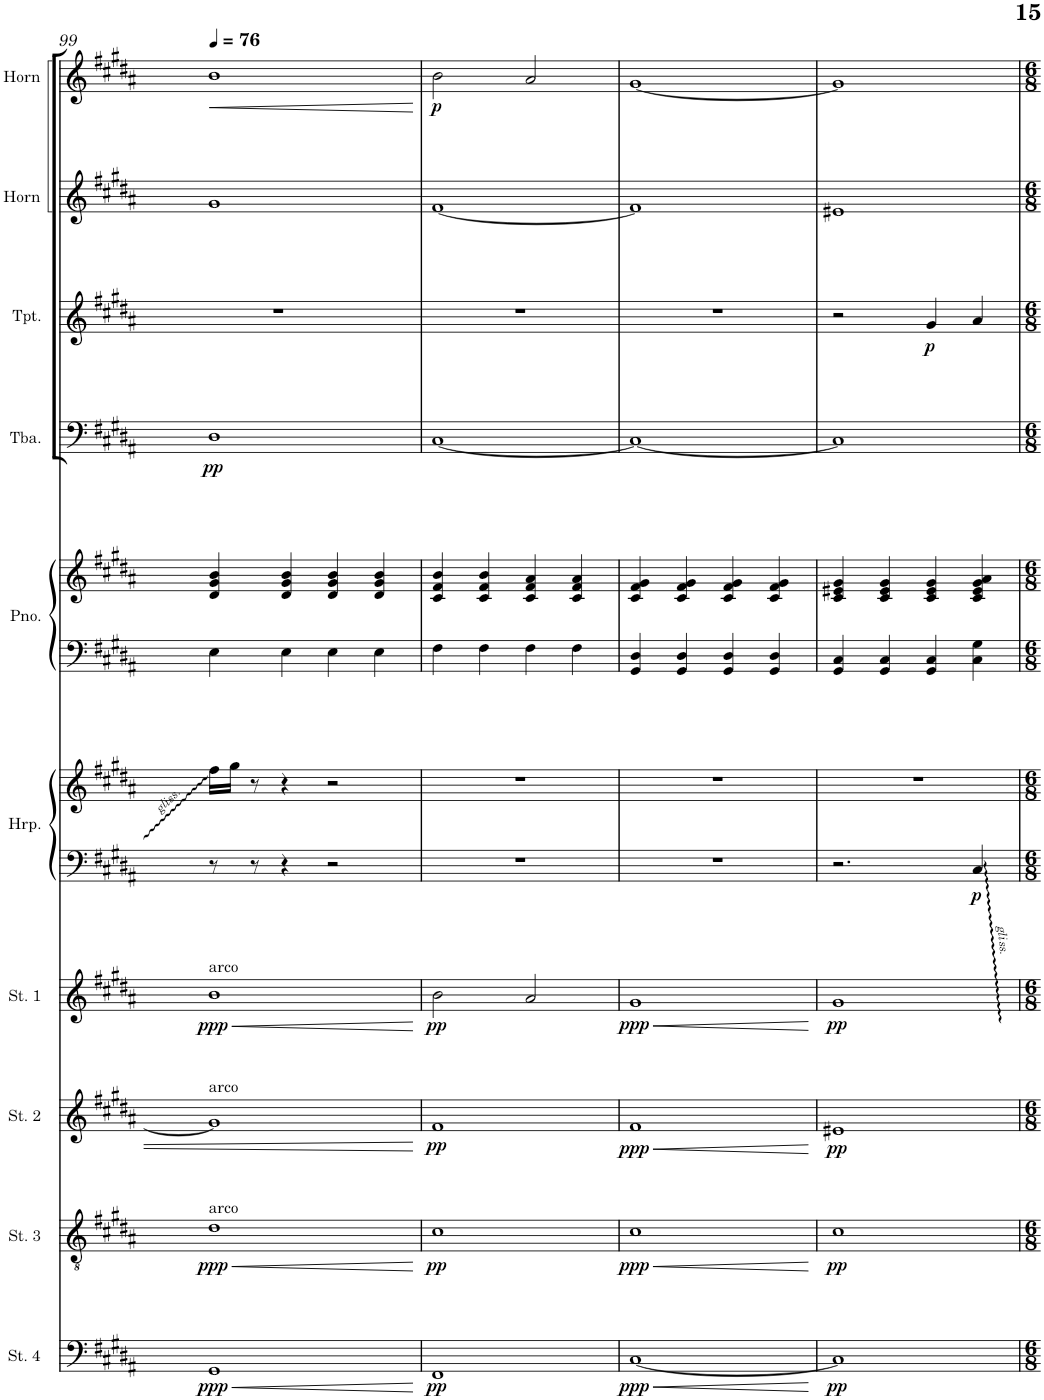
**kern	**dynam	**kern	**dynam	**kern	**dynam	**kern	**dynam	**kern	**kern	**dynam	**kern	**kern	**kern	**dynam	**kern	**dynam	**kern	**kern	**dynam	**kern
*part11	*part11	*part10	*part10	*part9	*part9	*part8	*part8	*part7	*part7	*part7	*part6	*part6	*part5	*part5	*part4	*part4	*part3	*part2	*part2	*part1
*staff13	*staff13	*staff12	*staff12	*staff11	*staff11	*staff10	*staff10	*staff9	*staff8	*staff8/9	*staff7	*staff6	*staff5	*staff5	*staff4	*staff4	*staff3	*staff2	*staff2	*staff1
*I"Strings 4	*	*I"Strings 3	*	*I"Strings 2	*	*I"Strings 1	*	*I"Harp	*	*	*I"Piano	*	*I"Tuba	*	*I"Trumpet	*	*I"Horn	*I"Horn	*	*I"Piccolo
*I'St. 4	*	*I'St. 3	*	*I'St. 2	*	*I'St. 1	*	*I'Hrp.	*	*	*I'Pno.	*	*I'Tba.	*	*I'Tpt.	*	*I'Horn	*I'Horn	*	*I'Picc.
!!LO:PB:g=z
*clefF4	*	*clefGv2	*	*clefG2	*	*clefG2	*	*clefF4	*clefG2	*	*clefF4	*clefG2	*clefF4	*	*clefG2	*	*clefG2	*clefG2	*	*clefG2
*	*	*	*	*	*	*	*	*	*	*	*	*	*	*	*Trd1c2	*	*Trd7c12	*Trd7c12	*	*Trd-7c-12
*k[f#c#g#d#a#]	*	*k[f#c#g#d#a#]	*	*k[f#c#g#d#a#]	*	*k[f#c#g#d#a#]	*	*k[f#c#g#d#a#]	*k[f#c#g#d#a#]	*	*k[f#c#g#d#a#]	*k[f#c#g#d#a#]	*k[f#c#g#d#a#]	*	*k[f#c#g#d#a#]	*	*k[f#c#g#d#a#]	*k[f#c#g#d#a#]	*	*k[f#c#g#d#a#]
*M4/4	*	*M4/4	*	*M4/4	*	*M4/4	*	*M4/4	*M4/4	*	*M4/4	*M4/4	*M4/4	*	*M4/4	*	*M4/4	*M4/4	*	*M4/4
*MM76	*	*MM76	*	*MM76	*	*MM76	*	*MM76	*MM76	*	*MM76	*MM76	*MM76	*	*MM76	*	*MM76	*MM76	*	*MM76
=99	=99	=99	=99	=99	=99	=99	=99	=99	=99	=99	=99	=99	=99	=99	=99	=99	=99	=99	=99	=99
!	!	!	!	!	!	!LO:TX:a:t=arco	!	!	!	!	!	!	!	!	!	!	!	!	!	!
!	!	!	!	!LO:TX:a:t=arco	!	!	!	!	!	!	!	!	!	!	!	!	!	!	!	!
!	!	!LO:TX:a:t=arco	!	!	!	!	!	!	!	!	!	!	!	!	!	!	!	!	!	!
!	!LO:HP:b	!	!LO:HP:b	!	!	!	!LO:HP:b	!	!	!	!	!	!	!	!	!	!	!	!LO:HP:b	!
!	!LO:DY:n=1:b	!	!LO:DY:n=1:b	!	!	!	!LO:DY:n=1:b	!	!	!	!	!	!	!LO:DY:b	!	!	!	!	!	!
1GG#	< ppp	1d#	< ppp	1g#]	.	1b	< ppp	8r	16ff#\LL	.	4E\	4d#/ 4g#/ 4b/	1D#	pp	1r	.	1g#	1b	<	1r
.	.	.	.	.	.	.	.	.	16gg#\JJ	.	.	.	.	.	.	.	.	.	.	.
.	.	.	.	.	.	.	.	8r	8r	.	.	.	.	.	.	.	.	.	.	.
.	.	.	.	.	.	.	.	4r	4r	.	4E\	4d#/ 4g#/ 4b/	.	.	.	.	.	.	.	.
.	.	.	.	.	.	.	.	2r	2r	.	4E\	4d#/ 4g#/ 4b/	.	.	.	.	.	.	.	.
.	.	.	.	.	.	.	.	.	.	.	4E\	4d#/ 4g#/ 4b/	.	.	.	.	.	.	.	.
.	[	.	[	.	.	.	[	.	.	.	.	.	.	.	.	.	.	.	[	.
=100	=100	=100	=100	=100	=100	=100	=100	=100	=100	=100	=100	=100	=100	=100	=100	=100	=100	=100	=100	=100
!	!LO:DY:b	!	!LO:DY:b	!	!LO:DY:b	!	!LO:DY:b	!	!	!	!	!	!	!	!	!	!	!	!LO:DY:b	!
1FF#	pp	1c#	pp	1f#	pp	2b\	pp	1r	1r	.	4F#\	4c#/ 4f#/ 4b/	[1C#	.	1r	.	[1f#	2b\	p	1r
.	.	.	.	.	.	.	.	.	.	.	4F#\	4c#/ 4f#/ 4b/	.	.	.	.	.	.	.	.
.	.	.	.	.	.	2a#/	.	.	.	.	4F#\	4c#/ 4f#/ 4a#/	.	.	.	.	.	2a#/	.	.
.	.	.	.	.	.	.	.	.	.	.	4F#\	4c#/ 4f#/ 4a#/	.	.	.	.	.	.	.	.
=101	=101	=101	=101	=101	=101	=101	=101	=101	=101	=101	=101	=101	=101	=101	=101	=101	=101	=101	=101	=101
!	!LO:HP:b	!	!LO:HP:b	!	!LO:HP:b	!	!LO:HP:b	!	!	!	!	!	!	!	!	!	!	!	!	!
!	!LO:DY:n=1:b	!	!LO:DY:n=1:b	!	!LO:DY:n=1:b	!	!LO:DY:n=1:b	!	!	!	!	!	!	!	!	!	!	!	!	!
[1C#	< ppp	1c#	< ppp	1f#	< ppp	1g#	< ppp	1r	1r	.	4GG#/ 4D#/	4c#/ 4f#/ 4g#/	1C#_	.	1r	.	1f#]	[1g#	.	1r
.	.	.	.	.	.	.	.	.	.	.	4GG#/ 4D#/	4c#/ 4f#/ 4g#/	.	.	.	.	.	.	.	.
.	.	.	.	.	.	.	.	.	.	.	4GG#/ 4D#/	4c#/ 4f#/ 4g#/	.	.	.	.	.	.	.	.
.	.	.	.	.	.	.	.	.	.	.	4GG#/ 4D#/	4c#/ 4f#/ 4g#/	.	.	.	.	.	.	.	.
.	[	.	[	.	[	.	[	.	.	.	.	.	.	.	.	.	.	.	.	.
=102	=102	=102	=102	=102	=102	=102	=102	=102	=102	=102	=102	=102	=102	=102	=102	=102	=102	=102	=102	=102
!	!LO:DY:b	!	!LO:DY:b	!	!LO:DY:b	!	!LO:DY:b	!	!	!	!	!	!	!	!	!	!	!	!	!
1C#]	pp	1c#	pp	1e#X	pp	1g#	pp	2.r	1r	.	4GG#/ 4C#/	4c#/ 4e#X/ 4g#/	1C#]	.	2r	.	1e#X	1g#]	.	1r
.	.	.	.	.	.	.	.	.	.	.	4GG#/ 4C#/	4c#/ 4e#/ 4g#/	.	.	.	.	.	.	.	.
!	!	!	!	!	!	!	!	!	!	!	!	!	!	!	!	!LO:DY:b	!	!	!	!
.	.	.	.	.	.	.	.	.	.	.	4GG#/ 4C#/	4c#/ 4e#/ 4g#/	.	.	4g#/	p	.	.	.	.
!	!	!	!	!	!	!	!	!	!	!LO:DY:b=2	!	!	!	!	!	!	!	!	!	!
.	.	.	.	.	.	.	.	4C#/	.	p	4C#\ 4G#\	4c#/ 4e#/ 4g#/ 4a#/	.	.	4a#/	.	.	.	.	.
=	=	=	=	=	=	=	=	=	=	=	=	=	=	=	=	=	=	=	=	=
*-	*-	*-	*-	*-	*-	*-	*-	*-	*-	*-	*-	*-	*-	*-	*-	*-	*-	*-	*-	*-
